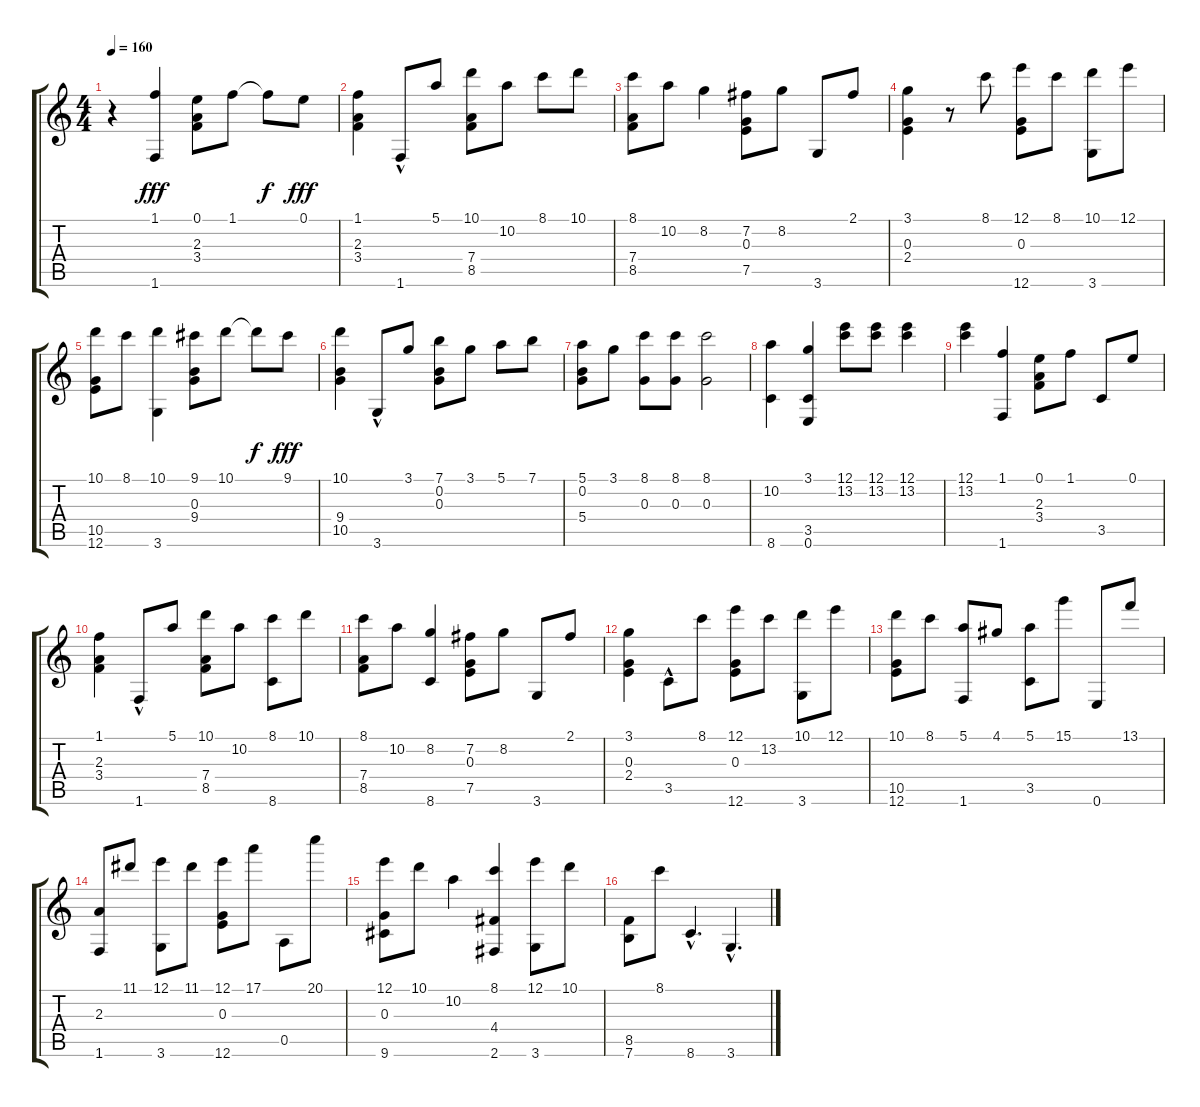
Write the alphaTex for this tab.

\track "" {instrument acousticguitarsteel}
\staff {score tabs}
\tuning (E4 B3 G3 D3 A2 E2) {hide}
\ts (4 4)
\tempo 160
\clef g2
\ks c
r.4{dy fff} (1.1 1.6).4 (0.1 2.3 3.4).8 1.1.8 1.1{t}.8{dy f} 0.1.8{dy fff} |
(1.1 2.3 3.4).4 1.6{hac}.8 5.1.8 (10.1 7.4 8.5).8 10.2.8 8.1.8 10.1.8 |
(8.1 7.4 8.5).8 10.2.8 8.2.4 (7.2 0.3 7.5).8 8.2.8 3.6.8 2.1.8 |
(3.1 0.3 2.4).4 r.8 8.1.8 (12.1 0.3 12.6).8 8.1.8 (10.1 3.6).8 12.1.8 |
(10.1 10.5 12.6).8 8.1.8 (10.1 3.6).4 (9.1 0.3 9.4).8 10.1.8 10.1{t}.8{dy f} 9.1.8{dy fff} |
(10.1 9.4 10.5).4 3.6{hac}.8 3.1.8 (7.1 0.2 0.3).8 3.1.8 5.1.8 7.1.8 |
(5.1 0.2 5.4).8 3.1.8 (8.1 0.3).8 (8.1 0.3).8 (8.1 0.3).2 |
(10.2 8.6).4 (3.1 3.5 0.6).4 (12.1 13.2).8 (12.1 13.2).8 (12.1 13.2).4 |
(12.1 13.2).4 (1.1 1.6).4 (0.1 2.3 3.4).8 1.1.8 3.5.8 0.1.8 |
(1.1 2.3 3.4).4 1.6{hac}.8 5.1.8 (10.1 7.4 8.5).8 10.2.8 (8.1 8.6).8 10.1.8 |
(8.1 7.4 8.5).8 10.2.8 (8.2 8.6).4 (7.2 0.3 7.5).8 8.2.8 3.6.8 2.1.8 |
(3.1 0.3 2.4).4 3.5{hac}.8 8.1.8 (12.1 0.3 12.6).8 13.2.8 (10.1 3.6).8 12.1.8 |
(10.1 10.5 12.6).8 8.1.8 (5.1 1.6).8 4.1.8 (5.1 3.5).8 15.1.8 0.6.8 13.1.8 |
(2.3 1.6).8 11.1.8 (12.1 3.6).8 11.1.8 (12.1 0.3 12.6).8 17.1.8 0.5.8 20.1.8 |
(12.1 0.3 9.6).8 10.1.8 10.2.4 (8.1 4.4 2.6).4 (12.1 3.6).8 10.1.8 |
(8.5 7.6).8 8.1.8 8.6{hac}.4{d} 3.6{hac}.4{d}
